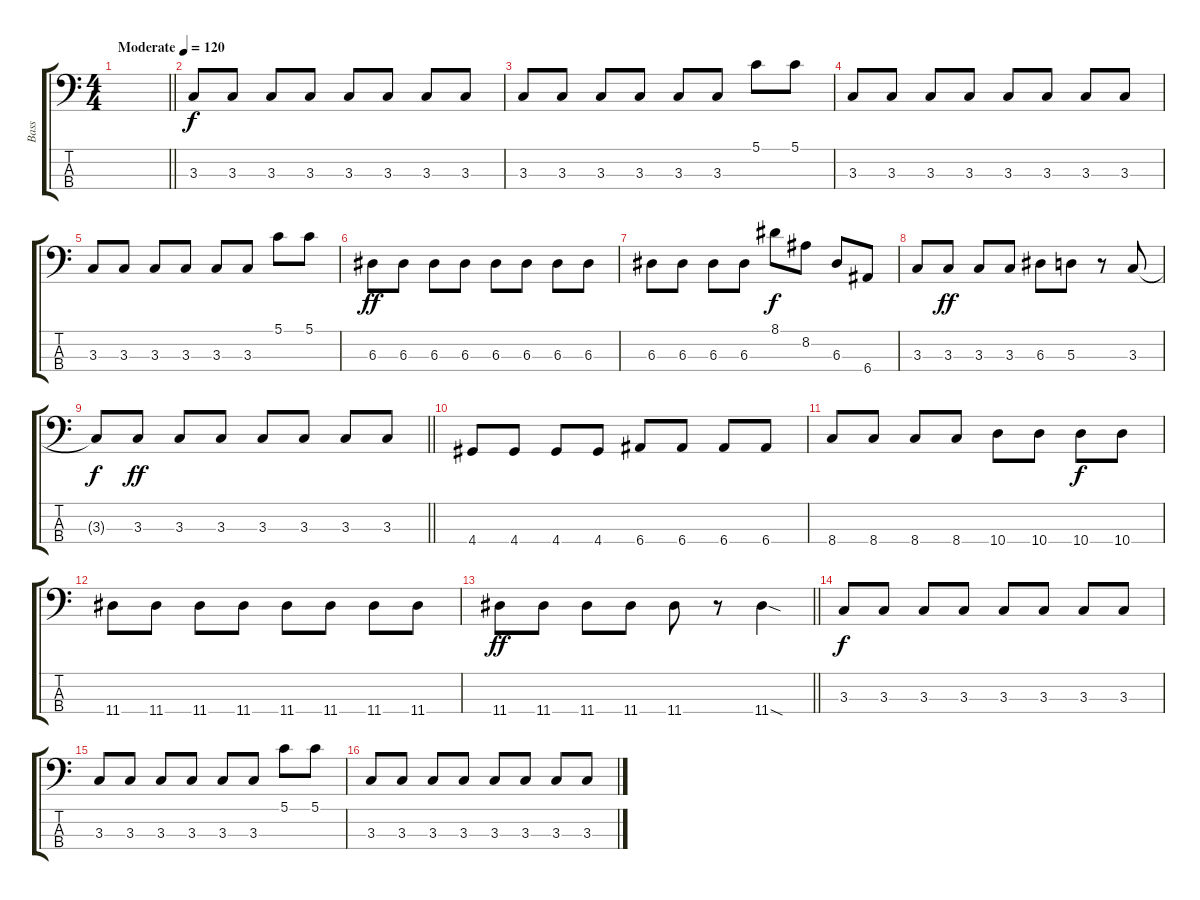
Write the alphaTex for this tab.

\track ("Bass" "Bass") {instrument electricbassfinger}
\staff {score tabs}
\tuning (G2 D2 A1 E1) {hide}
\ts (4 4)
\tempo (120 "Moderate")
\clef f4
\barLineRight lightlight
\ks c
|
\section ("" "")
3.3.8 3.3.8 3.3.8 3.3.8 3.3.8 3.3.8 3.3.8 3.3.8 |
3.3.8 3.3.8 3.3.8 3.3.8 3.3.8 3.3.8 5.1.8 5.1.8 |
3.3.8 3.3.8 3.3.8 3.3.8 3.3.8 3.3.8 3.3.8 3.3.8 |
3.3.8 3.3.8 3.3.8 3.3.8 3.3.8 3.3.8 5.1.8 5.1.8 |
6.3.8{dy ff} 6.3.8 6.3.8 6.3.8 6.3.8 6.3.8 6.3.8 6.3.8 |
6.3.8 6.3.8 6.3.8 6.3.8 8.1.8{dy f} 8.2.8 6.3.8 6.4.8 |
3.3.8 3.3.8{dy ff} 3.3.8 3.3.8 6.3.8 5.3.8 r.8 3.3.8 |
\barLineRight lightlight
3.3{t}.8{dy f} 3.3.8{dy ff} 3.3.8 3.3.8 3.3.8 3.3.8 3.3.8 3.3.8 |
\section ("" "")
4.4.8 4.4.8 4.4.8 4.4.8 6.4.8 6.4.8 6.4.8 6.4.8 |
8.4.8 8.4.8 8.4.8 8.4.8 10.4.8 10.4.8 10.4.8{dy f} 10.4.8 |
11.4.8 11.4.8 11.4.8 11.4.8 11.4.8 11.4.8 11.4.8 11.4.8 |
\barLineRight lightlight
11.4.8{dy ff} 11.4.8 11.4.8 11.4.8 11.4.8 r.8 11.4{sod}.4 |
\section ("" "")
3.3.8{dy f} 3.3.8 3.3.8 3.3.8 3.3.8 3.3.8 3.3.8 3.3.8 |
3.3.8 3.3.8 3.3.8 3.3.8 3.3.8 3.3.8 5.1.8 5.1.8 |
3.3.8 3.3.8 3.3.8 3.3.8 3.3.8 3.3.8 3.3.8 3.3.8
